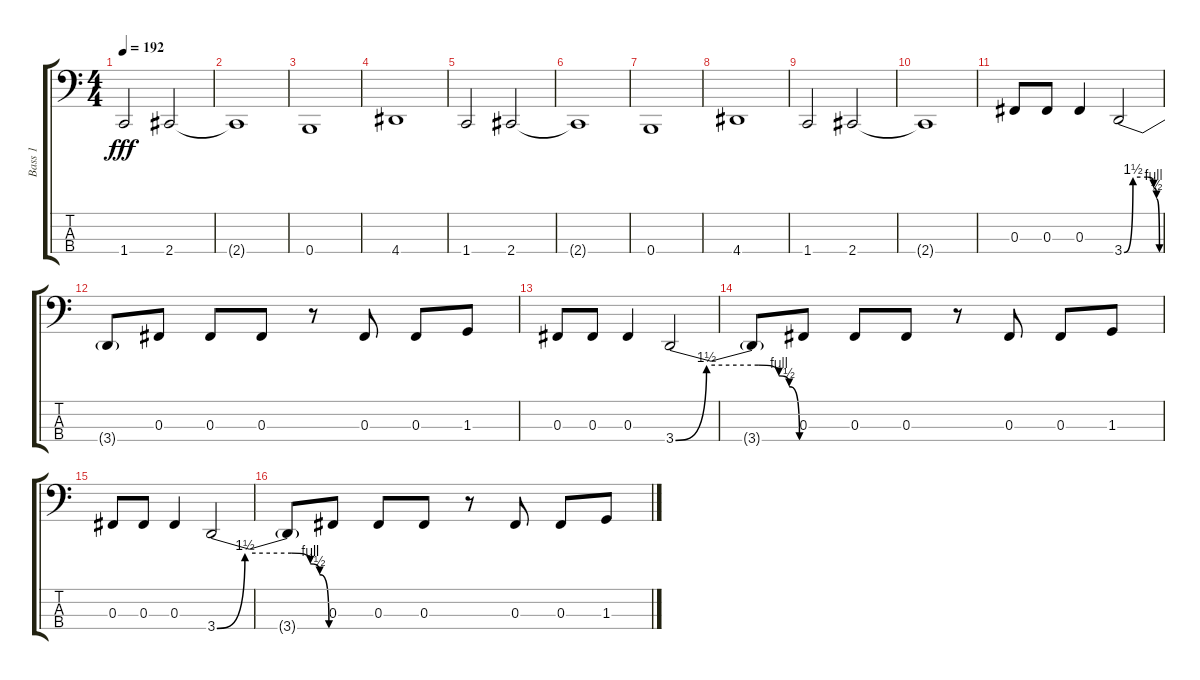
\track ("Bass 1" "Bass 1") {instrument electricbasspick}
\staff {score tabs}
\tuning (E2 B1 Gb1 B0) {hide}
\ts (4 4)
\tempo 192
\clef f4
\ks c
1.4.2{dy fff} 2.4.2 |
2.4{t}.1 |
0.4.1 |
4.4.1 |
1.4.2 2.4.2 |
2.4{t}.1 |
0.4.1 |
4.4.1 |
1.4.2 2.4.2 |
2.4{t}.1 |
0.3.8 0.3.8 0.3.4 3.4{be (custom 0 0 15 6 40 6 50 4 55 2 60 0)}.2 |
3.4{t}.8 0.3.8 0.3.8 0.3.8 r.8 0.3.8 0.3.8 1.3.8 |
0.3.8 0.3.8 0.3.4 3.4{be (custom 0 0 15 6 40 6 50 4 55 2 60 0)}.2 |
3.4{t}.8 0.3.8 0.3.8 0.3.8 r.8 0.3.8 0.3.8 1.3.8 |
0.3.8 0.3.8 0.3.4 3.4{be (custom 0 0 15 6 40 6 50 4 55 2 60 0)}.2 |
3.4{t}.8 0.3.8 0.3.8 0.3.8 r.8 0.3.8 0.3.8 1.3.8
